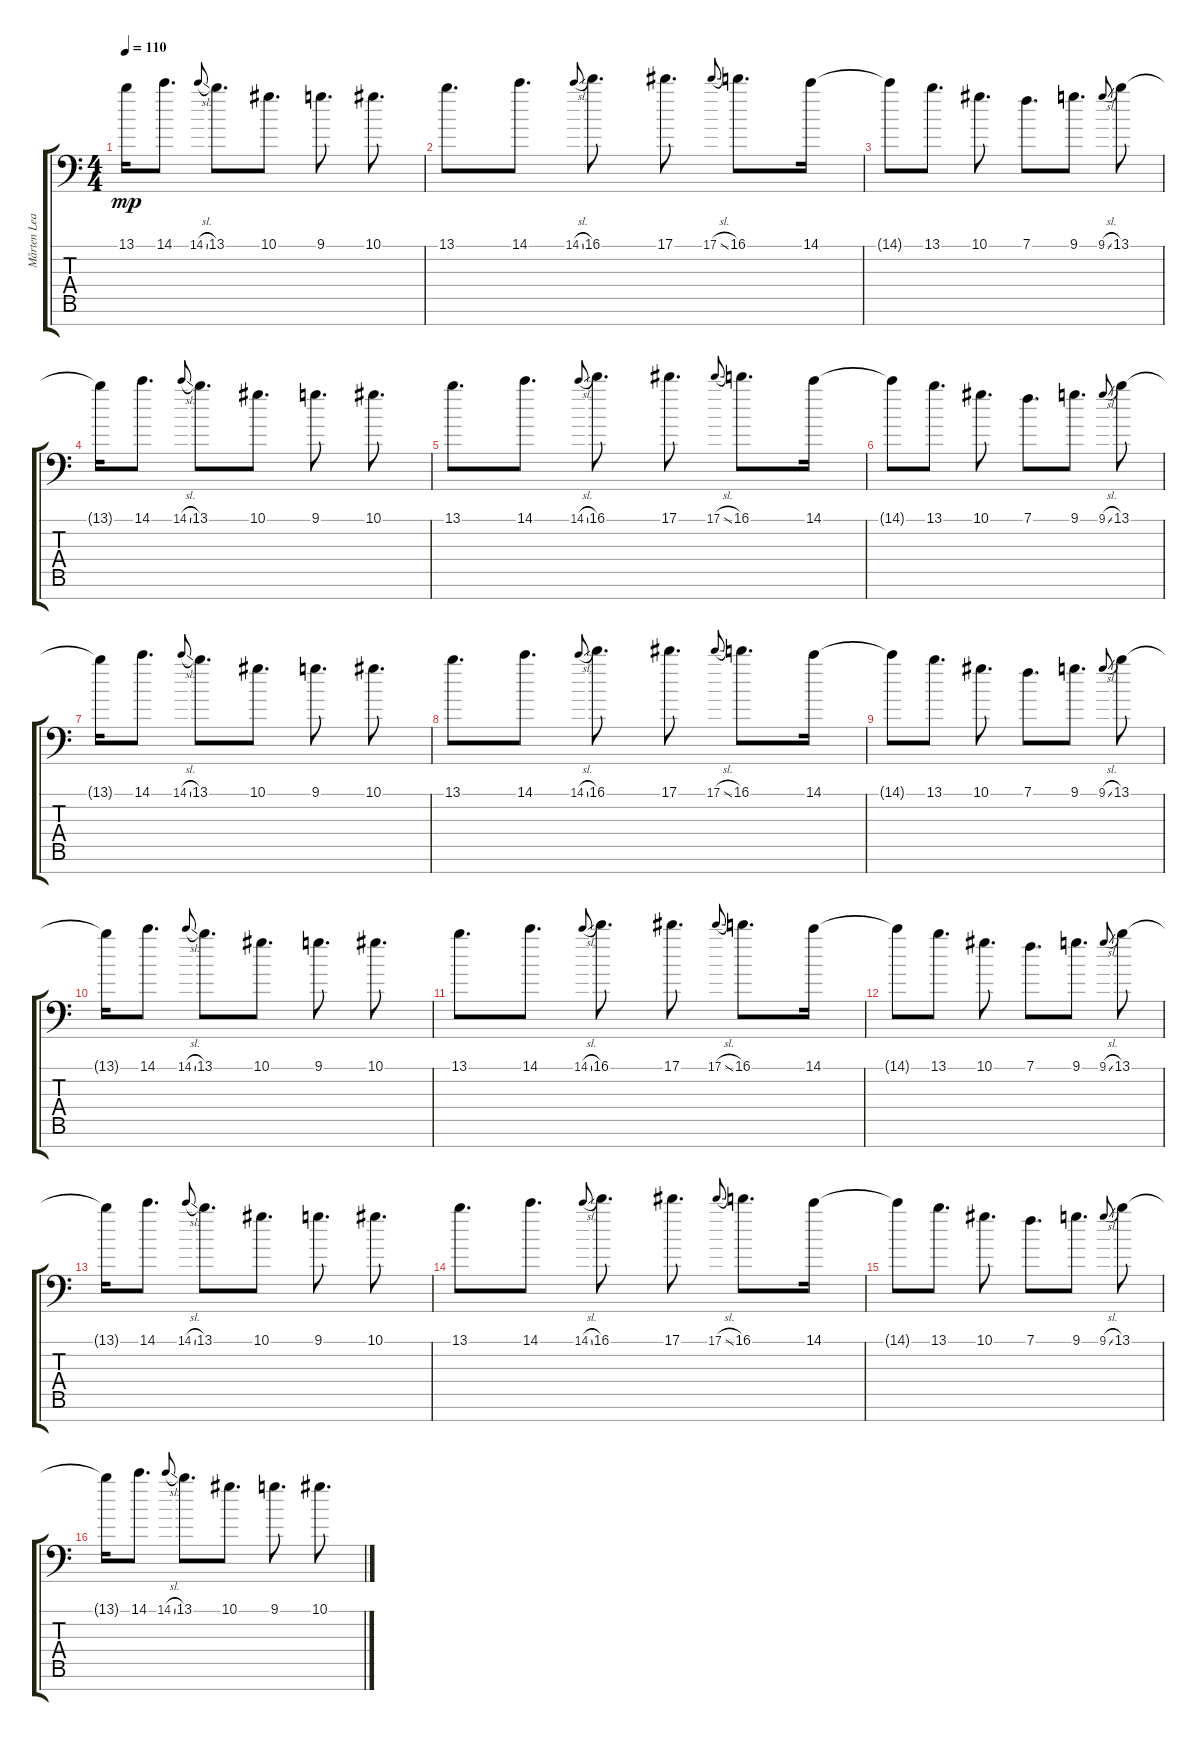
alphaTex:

\track ("Mårten Lead" "Mårten Lea") {instrument electricguitarjazz}
\staff {score tabs}
\tuning (Bb3 Gb3 Db3 Ab2 Eb2 Bb1 F1) {hide}
\ts (4 4)
\tempo 110
\clef f4
\ks c
13.1{t}.16{dy mp volume 4} 14.1.8{d} 14.1{sl}.8{gr onbeat} 13.1.8{d} 10.1.8{d} 9.1.8{d} 10.1.8{d} |
13.1.8{d} 14.1.8{d} 14.1{sl}.8{gr onbeat} 16.1.8{d} 17.1.8{d} 17.1{sl}.8{gr onbeat} 16.1.8{d} 14.1.16 |
14.1{t}.8 13.1.8{d} 10.1.8{d} 7.1.8{d} 9.1.8{d} 9.1{sl}.8{gr onbeat} 13.1.8 |
13.1{t}.16 14.1.8{d} 14.1{sl}.8{gr onbeat} 13.1.8{d} 10.1.8{d} 9.1.8{d} 10.1.8{d} |
13.1.8{d volume 8} 14.1.8{d} 14.1{sl}.8{gr onbeat} 16.1.8{d} 17.1.8{d} 17.1{sl}.8{gr onbeat} 16.1.8{d} 14.1.16 |
14.1{t}.8 13.1.8{d} 10.1.8{d} 7.1.8{d} 9.1.8{d} 9.1{sl}.8{gr onbeat} 13.1.8 |
13.1{t}.16 14.1.8{d} 14.1{sl}.8{gr onbeat} 13.1.8{d} 10.1.8{d} 9.1.8{d} 10.1.8{d} |
13.1.8{d} 14.1.8{d} 14.1{sl}.8{gr onbeat} 16.1.8{d} 17.1.8{d} 17.1{sl}.8{gr onbeat} 16.1.8{d} 14.1.16 |
14.1{t}.8 13.1.8{d} 10.1.8{d} 7.1.8{d} 9.1.8{d} 9.1{sl}.8{gr onbeat} 13.1.8 |
13.1{t}.16 14.1.8{d} 14.1{sl}.8{gr onbeat} 13.1.8{d} 10.1.8{d} 9.1.8{d} 10.1.8{d} |
13.1.8{d} 14.1.8{d} 14.1{sl}.8{gr onbeat} 16.1.8{d} 17.1.8{d} 17.1{sl}.8{gr onbeat} 16.1.8{d} 14.1.16 |
14.1{t}.8 13.1.8{d} 10.1.8{d} 7.1.8{d} 9.1.8{d} 9.1{sl}.8{gr onbeat} 13.1.8 |
13.1{t}.16{volume 6} 14.1.8{d} 14.1{sl}.8{gr onbeat} 13.1.8{d} 10.1.8{d} 9.1.8{d} 10.1.8{d} |
13.1.8{d} 14.1.8{d} 14.1{sl}.8{gr onbeat} 16.1.8{d} 17.1.8{d} 17.1{sl}.8{gr onbeat} 16.1.8{d} 14.1.16 |
14.1{t}.8 13.1.8{d} 10.1.8{d} 7.1.8{d} 9.1.8{d} 9.1{sl}.8{gr onbeat} 13.1.8 |
13.1{t}.16 14.1.8{d} 14.1{sl}.8{gr onbeat} 13.1.8{d} 10.1.8{d} 9.1.8{d} 10.1.8{d}
